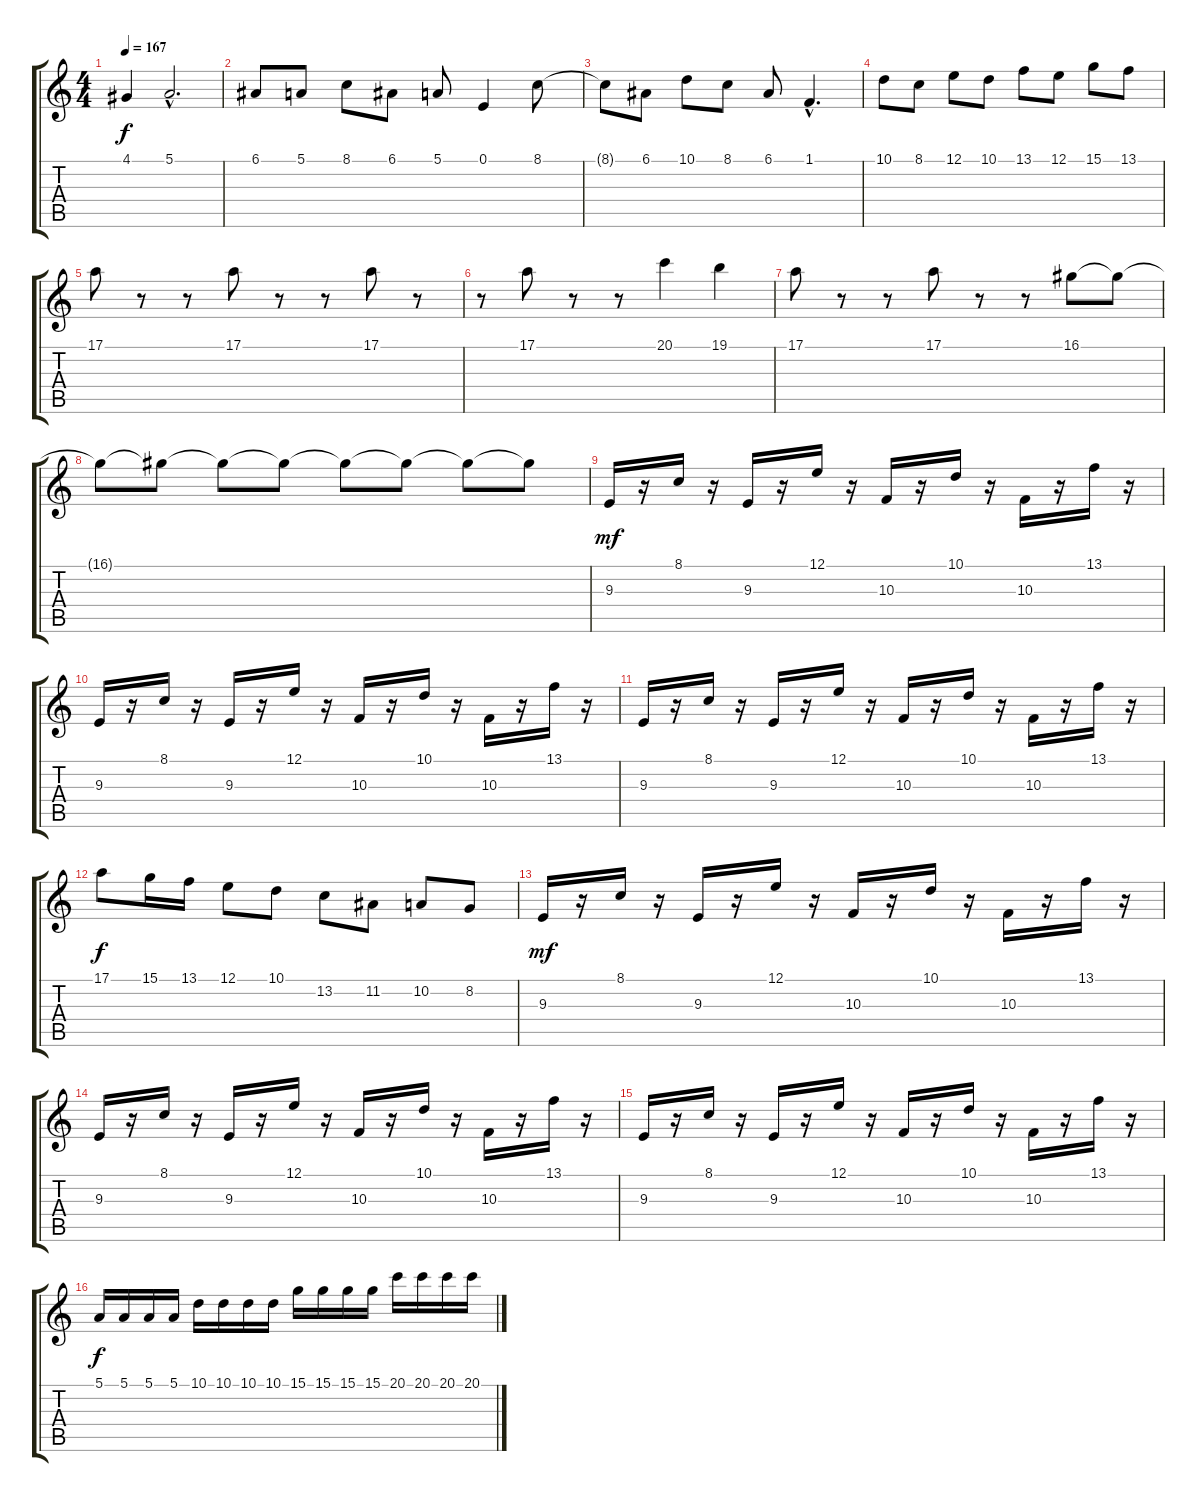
\track "" {instrument stringensemble1}
\staff {score tabs}
\tuning (E4 B3 G3 D3 A2 E2) {hide}
\ts (4 4)
\tempo 167
\clef g2
\ks c
4.1.4{dy f} 5.1{hac}.2{d} |
6.1.8 5.1.8 8.1.8 6.1.8 5.1.8 0.1.4 8.1.8 |
8.1{t}.8 6.1.8 10.1.8 8.1.8 6.1.8 1.1{hac}.4{d} |
10.1.8 8.1.8 12.1.8 10.1.8 13.1.8 12.1.8 15.1.8 13.1.8 |
17.1.8 r.8 r.8 17.1.8 r.8 r.8 17.1.8 r.8 |
r.8 17.1.8 r.8 r.8 20.1.4 19.1.4 |
17.1.8 r.8 r.8 17.1.8 r.8 r.8 16.1.8 16.1{t}.8 |
16.1{t}.8 16.1{t}.8 16.1{t}.8 16.1{t}.8 16.1{t}.8 16.1{t}.8 16.1{t}.8 16.1{t}.8 |
9.3.16{dy mf} r.16 8.1.16 r.16 9.3.16 r.16 12.1.16 r.16 10.3.16 r.16 10.1.16 r.16 10.3.16 r.16 13.1.16 r.16 |
9.3.16 r.16 8.1.16 r.16 9.3.16 r.16 12.1.16 r.16 10.3.16 r.16 10.1.16 r.16 10.3.16 r.16 13.1.16 r.16 |
9.3.16 r.16 8.1.16 r.16 9.3.16 r.16 12.1.16 r.16 10.3.16 r.16 10.1.16 r.16 10.3.16 r.16 13.1.16 r.16 |
17.1.8{dy f} 15.1.16 13.1.16 12.1.8 10.1.8 13.2.8 11.2.8 10.2.8 8.2.8 |
9.3.16{dy mf} r.16 8.1.16 r.16 9.3.16 r.16 12.1.16 r.16 10.3.16 r.16 10.1.16 r.16 10.3.16 r.16 13.1.16 r.16 |
9.3.16 r.16 8.1.16 r.16 9.3.16 r.16 12.1.16 r.16 10.3.16 r.16 10.1.16 r.16 10.3.16 r.16 13.1.16 r.16 |
9.3.16 r.16 8.1.16 r.16 9.3.16 r.16 12.1.16 r.16 10.3.16 r.16 10.1.16 r.16 10.3.16 r.16 13.1.16 r.16 |
5.1.16{dy f} 5.1.16 5.1.16 5.1.16 10.1.16 10.1.16 10.1.16 10.1.16 15.1.16 15.1.16 15.1.16 15.1.16 20.1.16 20.1.16 20.1.16 20.1.16
